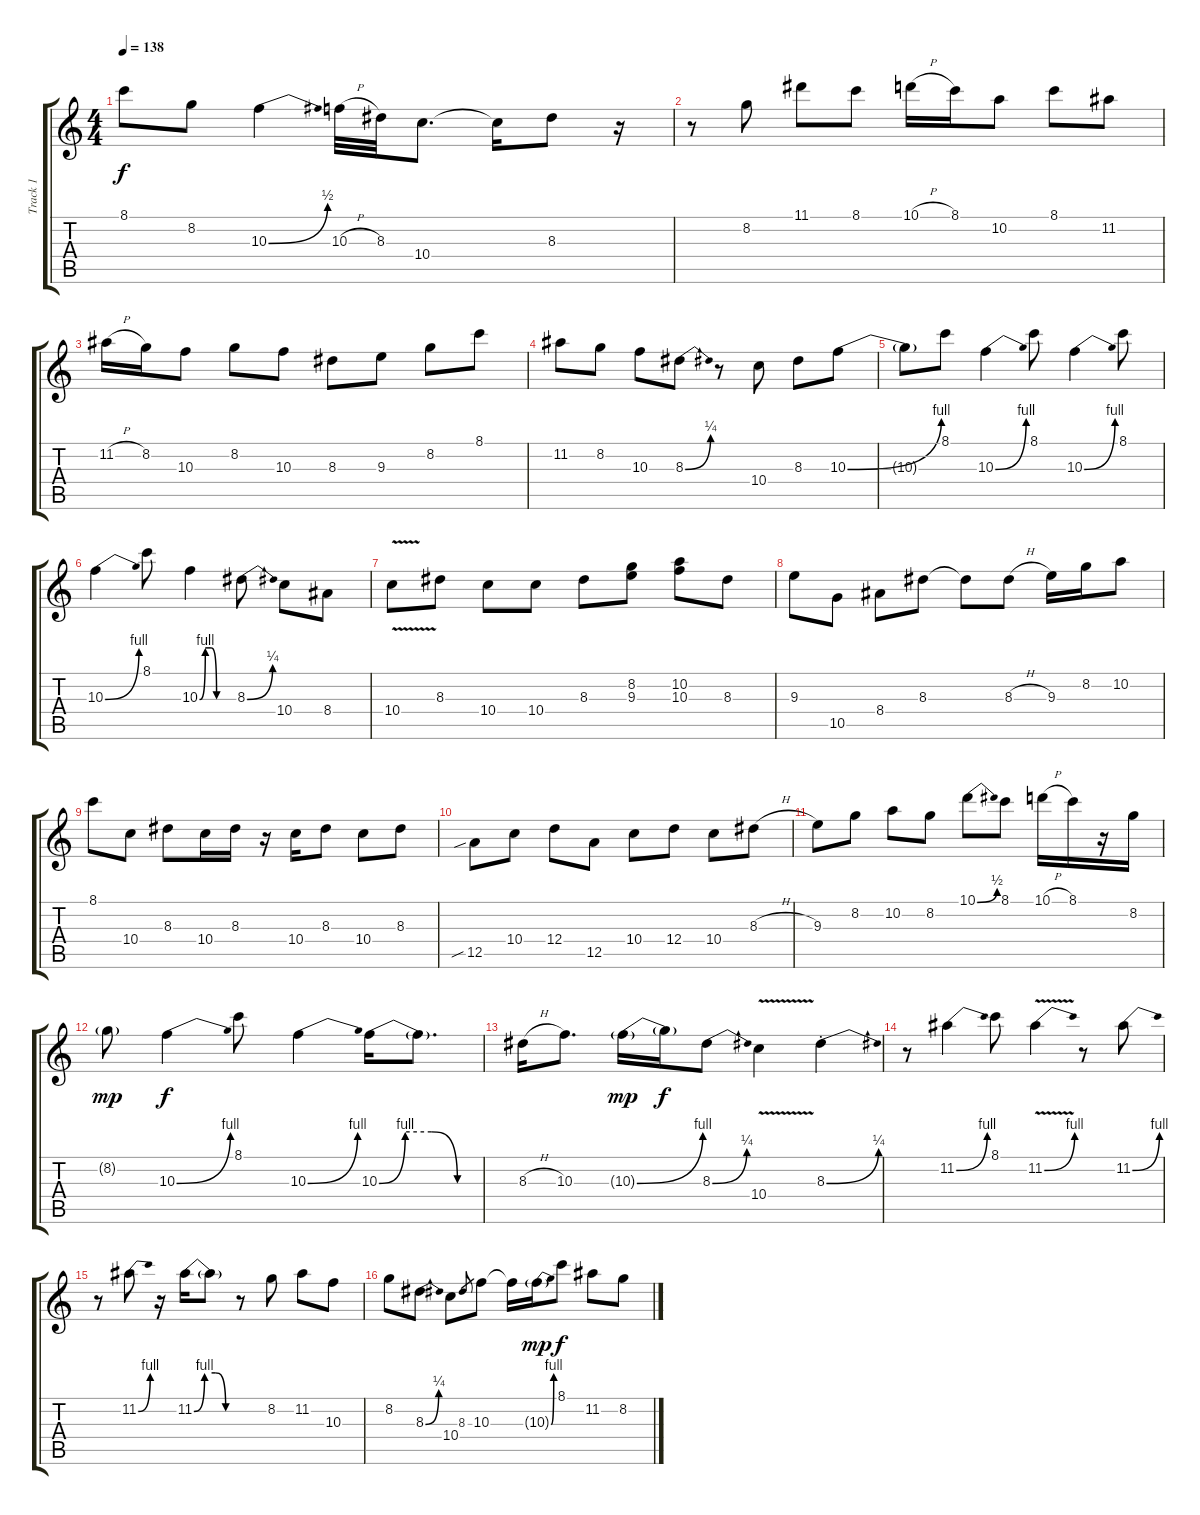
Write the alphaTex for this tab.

\track ("Track 1" "Track 1") {instrument overdrivenguitar}
\staff {score tabs}
\tuning (E4 B3 G3 D3 A2 E2) {hide}
\ts (4 4)
\tempo 138
\clef g2
\ks c
8.1.8{dy f} 8.2.8 10.3{be (bend 0 0 60 2)}.4 10.3{h}.32 8.3.32 10.4.8{d} 10.4{t}.16 8.3.8 r.16 |
r.8 8.2.8 11.1.8 8.1.8 10.1{h}.16 8.1.16 10.2.8 8.1.8 11.2.8 |
11.2{h}.16 8.2.16 10.3.8 8.2.8 10.3.8 8.3.8 9.3.8 8.2.8 8.1.8 |
11.2.8 8.2.8 10.3.8 8.3{be (bend 0 0 60 1)}.8 r.8 10.4.8 8.3.8 10.3{be (bend 0 0 60 4)}.8 |
10.3{t}.8 8.1.8 10.3{be (bend 0 0 60 4)}.4 8.1.8 10.3{be (bend 0 0 60 4)}.4 8.1.8 |
10.3{be (bend 0 0 60 4)}.4 8.1.8 10.3{be (custom 0 0 10 4 20 4 30 0 60 0)}.4 8.3{be (bend 0 0 60 1)}.8 10.4.8 8.4.8 |
10.4{v}.8 8.3.8 10.4.8 10.4.8 8.3.8 (8.2 9.3).8 (10.2 10.3).8 8.3.8 |
9.3.8 10.5.8 8.4.8 8.3.8 8.3{t}.8 8.3{h}.8 9.3.16 8.2.16 10.2.8 |
8.1.8 10.4.8 8.3.8 10.4.16 8.3.16 r.16 10.4.16 8.3.8 10.4.8 8.3.8 |
12.5{sib}.8 10.4.8 12.4.8 12.5.8 10.4.8 12.4.8 10.4.8 8.3{h}.8 |
9.3.8 8.2.8 10.2.8 8.2.8 10.1{be (bend 0 0 60 2)}.8 8.1.8 10.1{h}.16 8.1.16 r.16 8.2.16 |
8.2{g}.8{dy mp} 10.3{be (bend 0 0 60 4)}.4{dy f} 8.1.8 10.3{be (bend 0 0 60 4)}.4 10.3{be (custom 0 0 15 4 30 4 45 0 60 0)}.16 10.3{t}.8{d} |
8.3{h}.16 10.3.8{d} 10.3{be (bend 0 0 60 4) g}.16{dy mp} 10.3{t}.16{dy f} 8.3{be (bend 0 0 60 1)}.8 10.4{v}.4 8.3{be (bend 0 0 60 1) st}.4 |
r.8 11.2{be (bend 0 0 60 4)}.4 8.1.8 11.2{be (bend 0 0 60 4) v}.4 r.8 11.2{be (bend 0 0 60 4)}.8 |
r.8 11.2{be (bend 0 0 60 4)}.8 r.16 11.2{be (custom 0 0 15 4 30 4 45 0 60 0)}.16 11.2{t}.8 r.8 8.2.8 11.2.8 10.3.8 |
8.2.8 8.3{be (bend 0 0 60 1)}.8 10.4.8 8.3.8{gr} 10.3.8 10.3{t}.16 10.3{be (bend 0 0 60 4) g}.16{dy mp} 8.1.8{dy f} 11.2.8 8.2.8
